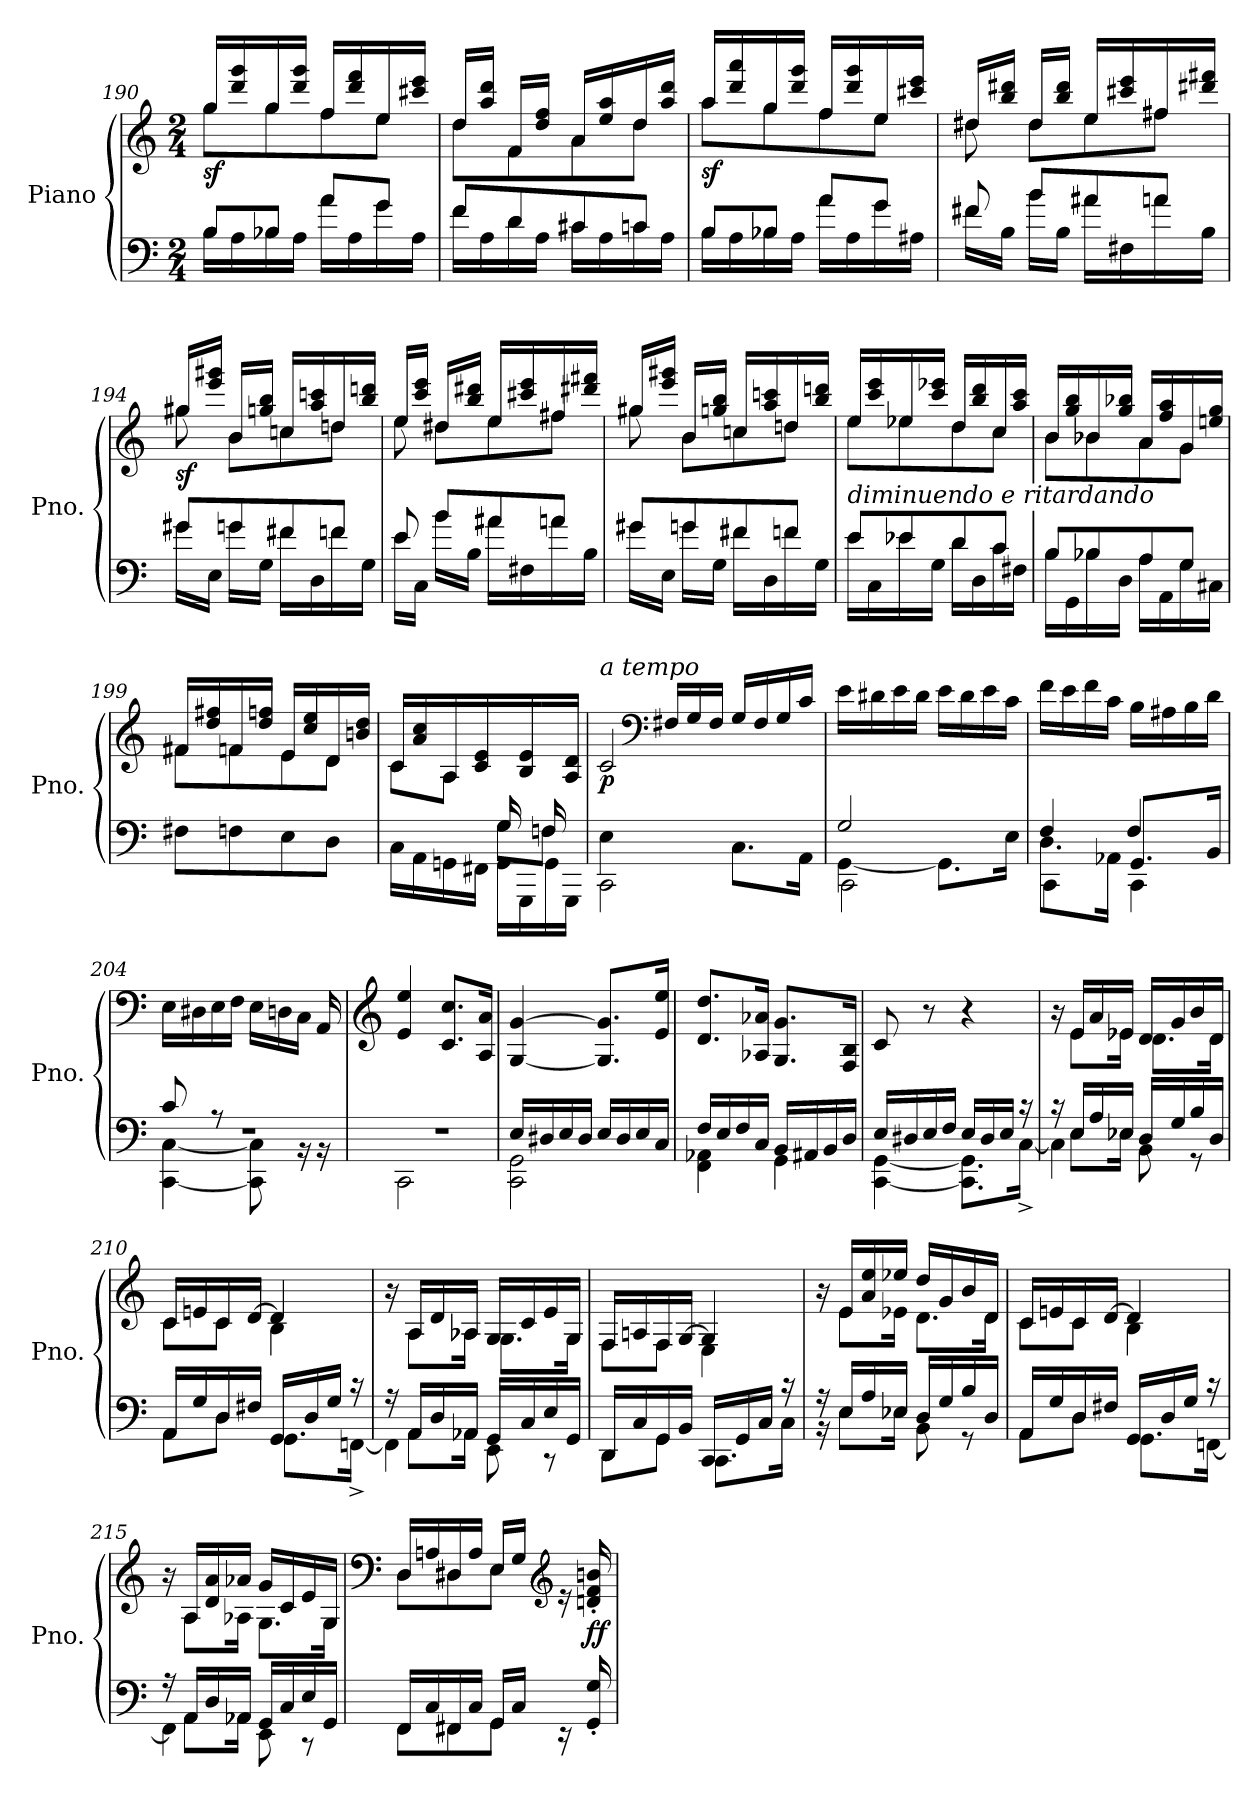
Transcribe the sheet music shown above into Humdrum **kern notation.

**kern	**kern	**dynam
*part1	*part1	*part1
*staff2	*staff1	*staff1/2
*I"Piano	*	*
*I'Pno.	*	*
*clefF4	*clefG2	*
*k[]	*k[]	*
*M2/4	*M2/4	*
=190	=190	=190
*^	*^	*
!	!	!	!	!LO:DY:b
8B/L	16B\LL	16gg/LL	8gg\L	sf
.	16A\	16ddd/ 16ggg/	.	.
8B-X/J	16B-\	16gg/	8gg\	.
.	16A\JJ	16ddd/ 16ggg/JJ	.	.
8a/L	16a\LL	16ff/LL	8ff\	.
.	16A\	16ddd/ 16fff/	.	.
8g/J	16g\	16ee/	8ee\J	.
.	16A\JJ	16ccc#X/ 16eee/JJ	.	.
!!LO:LB:g=z	!!
=191	=191	=191	=191	=191
8f/L	16f\LL	16dd/LL	8dd\L	.
.	16A\	16aa/ 16ddd/JJ	.	.
8d/	16d\	16f/LL	8f\	.
.	16A\JJ	16dd/ 16ff/JJ	.	.
8c#X/	16c#\LL	16a/LL	8a\	.
.	16A\	16ee/ 16aa/	.	.
8cn/J	16c\	16dd/	8dd\J	.
.	16A\JJ	16aa/ 16ddd/JJ	.	.
=192	=192	=192	=192	=192
!	!	!	!	!LO:DY:b
8B/L	16B\LL	16aa/LL	8aa\L	sf
.	16A\	16ddd/ 16aaa/	.	.
8B-X/J	16B-\	16gg/	8gg\	.
.	16A\JJ	16ddd/ 16ggg/JJ	.	.
8a/L	16a\LL	16ff/LL	8ff\	.
.	16A\	16ddd/ 16ggg/	.	.
8g/J	16g\	16ee/	8ee\J	.
.	16A#X\JJ	16ccc#X/ 16eee/JJ	.	.
=193	=193	=193	=193	=193
8f#X/	16f#\LL	16dd#X/LL	8dd#\	.
.	16B\JJ	16bb/ 16ddd#X/JJ	.	.
8b/L	16b\LL	16dd#/LL	8dd#\L	.
.	16B\JJ	16bb/ 16ddd#/JJ	.	.
8a#X/	16a#\LL	16ee/LL	8ee\	.
.	16F#X\	16ccc#X/ 16eee/	.	.
8an/J	16a\	16ff#X/	8ff#\J	.
.	16B\JJ	16ddd#X/ 16fff#X/JJ	.	.
=194	=194	=194	=194	=194
!	!	!	!	!LO:DY:b
8g#X/L	16g#\LL	16gg#X/LL	8gg#\	sf
.	16E\JJ	16eee/ 16ggg#X/JJ	.	.
8gn/	16g\LL	16b/LL	8b\L	.
.	16G\JJ	16ggn/ 16bb/JJ	.	.
8f#X/	16f#\LL	16cc/LL	8ccn\	.
.	16D\	16aa/ 16cccn/	.	.
8fn/J	16f\	16dd/	8ddn\J	.
.	16G\JJ	16bb/ 16dddn/JJ	.	.
!!LO:LB:g=z	!!
=195	=195	=195	=195	=195
8e/	16e\LL	16ee/LL	8ee\	.
.	16C\JJ	16ccc/ 16eee/JJ	.	.
8b/L	16b\LL	16dd#X/LL	8dd#\L	.
.	16B\JJ	16bb/ 16ddd#X/JJ	.	.
8a#X/	16a#\LL	16ee/LL	8ee\	.
.	16F#X\	16ccc#X/ 16eee/	.	.
8an/J	16a\	16ff#X/	8ff#\J	.
.	16B\JJ	16ddd#X/ 16fff#X/JJ	.	.
=196	=196	=196	=196	=196
8g#X/L	16g#\LL	16gg#X/LL	8gg#\	.
.	16E\JJ	16eee/ 16ggg#X/JJ	.	.
8gn/	16g\LL	16b/LL	8b\L	.
.	16G\JJ	16ggn/ 16bb/JJ	.	.
8f#X/	16f#\LL	16cc/LL	8ccn\	.
.	16D\	16aa/ 16cccn/	.	.
8fn/J	16f\	16dd/	8ddn\J	.
.	16G\JJ	16bb/ 16dddn/JJ	.	.
=197	=197	=197	=197	=197
!LO:TX:a:i:t=diminuendo e ritardando	!	!	!	!
8e/L	16e\LL	16ee/LL	8ee\L	.
.	16C\	16ccc/ 16eee/	.	.
8e-X/	16e-\	16ee-X/	8ee-X\	.
.	16G\JJ	16ccc/ 16eee-X/JJ	.	.
8d/	16d\LL	16dd/LL	8dd\	.
.	16D\	16bb/ 16ddd/	.	.
8c/J	16c\	16cc/	8cc\J	.
.	16F#X\JJ	16aa/ 16ccc/JJ	.	.
=198	=198	=198	=198	=198
8B/L	16B\LL	16b/LL	8b\L	.
.	16GG\	16gg/ 16bb/	.	.
8B-X/	16B-\	16b-X/	8b-\	.
.	16D\JJ	16gg/ 16bb-X/JJ	.	.
8A/	16A\LL	16a/LL	8a\	.
.	16AA\	16ff/ 16aa/	.	.
8G/J	16G\	16g/	8g\J	.
.	16C#X\JJ	16een/ 16gg/JJ	.	.
*v	*v	*	*	*
!!LO:PB:g=z	!!
=199	=199	=199	=199
8F#X\L	16f#X/LL	8f#\L	.
.	16dd/ 16ff#X/	.	.
8Fn\	16fn/	8f\	.
.	16dd/ 16ffn/JJ	.	.
8E\	16e/LL	8e\	.
.	16cc/ 16ee/	.	.
8D\J	16d/	8d\J	.
.	16bn/ 16dd/JJ	.	.
=200	=200	=200	=200
*^	*	*	*
*	*^	*	*	*
4ryy	4ryy	16C\LL	16c/LL	8c\L	.
.	.	16AA\	16a/ 16cc/	.	.
.	.	16GGn\	16A/	8A\J	.
.	.	16FF#X\JJ	16c/ 16e/JJ	.	.
16G/LL	8G\L	16GG\LL	16ryy	4ryy	.
16ryy	.	16GGG\	16B/ 16e/	.	.
16F/	8Fn\J	16GG\	16ryy	.	.
16ryy	.	16GGG\JJ	16A/ 16d/JJ	.	.
=201	=201	=201	=201	=201	=201
!	!	!	!LO:TX:a:i:t=a tempo	!	!
!	!	!	!	!	!LO:DY:b
2ryy	4E\	2CC\	2c/	16rddyy	p
*	*	*	*clefF4	*	*
.	.	.	.	16F#X/LL	.
.	.	.	.	16G/	.
.	.	.	.	16F#/JJ	.
.	8.C\L	.	.	16G/LL	.
.	.	.	.	16F#/	.
.	.	.	.	16G/	.
.	16AA\Jk	.	.	16c/JJ	.
*	*	*	*v	*v	*
=202	=202	=202	=202	=202
*	*	*^	*	*
2ryy	[4GG\	2CC\	2G/	16e\LL	.
.	.	.	.	16d#X\	.
.	.	.	.	16e\	.
.	.	.	.	16d#\JJ	.
.	8.GG\L]	.	.	16e\LL	.
.	.	.	.	16d#\	.
.	.	.	.	16e\	.
.	16E\Jk	.	.	16c\JJ	.
!!LO:LB:g=z
=203	=203	=203	=203	=203	=203
2ryy	8.D\L	4F/	4CC\	16f\LL	.
.	.	.	.	16e\	.
.	.	.	.	16f\	.
.	16AA-X\Jk	.	.	16c\JJ	.
.	8.GG/L	4F/	4CC\	16B\LL	.
.	.	.	.	16A#X\	.
.	.	.	.	16B\	.
.	16BB\Jk	.	.	16d\JJ	.
*	*	*v	*v	*	*
=204	=204	=204	=204	=204
2r	[4CC\ [4C\	8c/	16E\LL	.
.	.	.	16D#X\	.
.	.	8rA	16E\	.
.	.	.	16F\JJ	.
.	8CC\] 8C\]	4ryy	16E\LL	.
.	.	.	16Dn\	.
.	16r	.	16C\JJ	.
.	16r	.	16AA/	.
*v	*v	*v	*	*
=205	=205	=205
*	*clefG2	*
*^	*	*
2r	2CC\	4e/ 4ee/	.
.	.	8.c/ 8.cc/L	.
.	.	16A/ 16a/Jk	.
=206	=206	=206	=206
16E/LL	2CC\ 2GG\	[4G/ [4g/	.
16D#X/	.	.	.
16E/	.	.	.
16D#/JJ	.	.	.
16E/LL	.	8.G/] 8.g/]L	.
16D#/	.	.	.
16E/	.	.	.
16C/JJ	.	16e/ 16ee/Jk	.
!!LO:LB:g=z
=207	=207	=207	=207
16F/LL	4FF\ 4AA-X\	8.d/ 8.dd/L	.
16E/	.	.	.
16F/	.	.	.
16C/JJ	.	16A-X/ 16a-X/Jk	.
16BB/LL	4GG\	8.G/ 8.g/L	.
16AA#X/	.	.	.
16BB/	.	.	.
16D/JJ	.	16F/ 16B/Jk	.
=208	=208	=208	=208
16E/LL	[4CC\ [4GG\	8c:/	.
16D#X/	.	.	.
16E/	.	8r	.
16F/JJ	.	.	.
16E/LL	8.CC\] 8.GG\]L	4r	.
16D#/	.	.	.
16E/JJ	.	.	.
16r	[16C^\Jk	.	.
=209	=209	=209	=209
*	*^	*^	*
16rc	16rBByy	4C\]	16r	16ryy	.
16E/LL	8E\L	.	16e/LL	8e\L	.
16A/	.	.	16a/	.	.
16E-X/JJ	16E-\Jk	.	16e-X/JJ	16e-\Jk	.
16D/LL	8BB\	4ryy	16d/LL	8.d\L	.
16G/	.	.	16g/	.	.
16B/	8r	.	16b/	.	.
16D/JJ	.	.	16d/JJ	16d\Jk	.
*	*v	*v	*	*	*
=210	=210	=210	=210	=210
16AA/LL	8AA\L	16c/LL	8c\L	.
16G/	.	16en/	.	.
16D/	8D\J	16c/	8c\J	.
16F#X/JJ	.	[16d/JJ	.	.
16GG/LL	8.GG\L	4d/]	4B\	.
16D/	.	.	.	.
16G/JJ	.	.	.	.
16r	[16FFn^\Jk	.	.	.
!!LO:LB:g=z	!!
=211	=211	=211	=211	=211
*	*^	*	*	*
16r	16rGGyy	4FF\]	16r	16ryy	.
16AA/LL	8AA\L	.	16A/LL	8A\L	.
16D/	.	.	16d/	.	.
16AA-X/JJ	16AA-\Jk	.	16A-X/JJ	16A-\Jk	.
16GG/LL	8EE\	4ryy	16G/LL	8.G\L	.
16C/	.	.	16c/	.	.
16E/	8r	.	16e/	.	.
16GG/JJ	.	.	16G/JJ	16G\Jk	.
*	*v	*v	*	*	*
=212	=212	=212	=212	=212
16DD/LL	8DD\L	16F/LL	8F\L	.
16C/	.	16An/	.	.
16GG/	8GG\J	16F/	8F\J	.
16BB/JJ	.	[16G/JJ	.	.
16CC/LL	8.CC\L	4G/]	4E\	.
16GG/	.	.	.	.
16C/JJ	.	.	.	.
16r	16C\Jk	.	.	.
=213	=213	=213	=213	=213
16r	16r	16r	16ryy	.
16E/LL	8E\L	16e/LL	8e\L	.
16A/	.	16a/ 16ee/	.	.
16E-X/JJ	16E-\Jk	16ee-X/JJ	16e-X\Jk	.
16D/LL	8BB\	16dd/LL	8.d\L	.
16G/	.	16g/	.	.
16B/	8r	16b/	.	.
16D/JJ	.	16d/JJ	16d\Jk	.
=214	=214	=214	=214	=214
16AA/LL	8AA\L	16c/LL	8c\L	.
16G/	.	16en/	.	.
16D/	8D\J	16c/	8c\J	.
16F#X/JJ	.	[16d/JJ	.	.
16GG/LL	8.GG\L	4d/]	4B\	.
16D/	.	.	.	.
16G/JJ	.	.	.	.
16r	[16FFn\Jk	.	.	.
!!LO:PB:g=z	!!
=215	=215	=215	=215	=215
*	*^	*	*	*
16r	16rGGyy	4FF\]	16r	16ryy	.
16AA/LL	8AA\L	.	16A/LL	8A\L	.
16D/	.	.	16d/ 16a/	.	.
16AA-X/JJ	16AA-\Jk	.	16a-X/JJ	16A-X\Jk	.
16GG/LL	8EE\	4ryy	16g/LL	8.G\L	.
16C/	.	.	16c/	.	.
16E/	8r	.	16e/	.	.
16GG/JJ	.	.	16G/JJ	16G\Jk	.
*v	*v	*v	*	*	*
=216	=216	=216	=216
*	*clefF4	*	*
*^	*	*	*
16FF/LL	8FF\L	16D/LL	8D\L	.
16C/	.	16An/	.	.
16FF#X/	8FF#\	16D#X/	8D#\	.
16C/JJ	.	16A/JJ	.	.
16GG/LL	8GG\J	16E/LL	8E\J	.
16C/JJ	.	16G/JJ	.	.
*	*	*clefG2	*	*
16rEE	8rEEyy	16re	8ryy	.
!	!	!	!	!LO:DY:b
16GG/' 16G/'	.	16dn/' 16f/' 16bn/'	.	ff
*v	*v	*	*	*
*	*v	*v	*
=	=	=
*-	*-	*-
